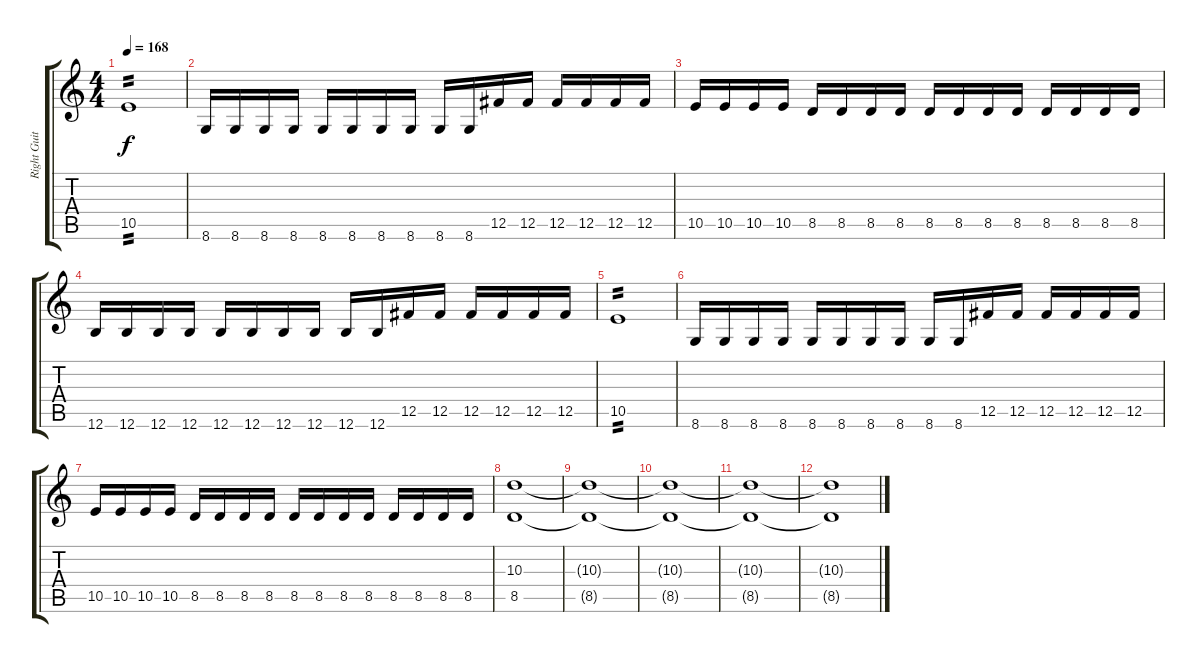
\track ("Right Guitar" "Right Guit") {instrument distortionguitar}
\staff {score tabs}
\tuning (Db4 Ab3 E3 B2 Gb2 B1) {hide}
\ts (4 4)
\tempo 168
\clef g2
\ks c
10.5.1{tp 2 dy f} |
8.6.16 8.6.16 8.6.16 8.6.16 8.6.16 8.6.16 8.6.16 8.6.16 8.6.16 8.6.16 12.5.16 12.5.16 12.5.16 12.5.16 12.5.16 12.5.16 |
10.5.16 10.5.16 10.5.16 10.5.16 8.5.16 8.5.16 8.5.16 8.5.16 8.5.16 8.5.16 8.5.16 8.5.16 8.5.16 8.5.16 8.5.16 8.5.16 |
12.6.16 12.6.16 12.6.16 12.6.16 12.6.16 12.6.16 12.6.16 12.6.16 12.6.16 12.6.16 12.5.16 12.5.16 12.5.16 12.5.16 12.5.16 12.5.16 |
10.5.1{tp 2} |
8.6.16 8.6.16 8.6.16 8.6.16 8.6.16 8.6.16 8.6.16 8.6.16 8.6.16 8.6.16 12.5.16 12.5.16 12.5.16 12.5.16 12.5.16 12.5.16 |
10.5.16 10.5.16 10.5.16 10.5.16 8.5.16 8.5.16 8.5.16 8.5.16 8.5.16 8.5.16 8.5.16 8.5.16 8.5.16 8.5.16 8.5.16 8.5.16 |
(10.3 8.5).1 |
(10.3{t} 8.5{t}).1 |
(10.3{t} 8.5{t}).1 |
(10.3{t} 8.5{t}).1 |
(10.3{t} 8.5{t}).1
